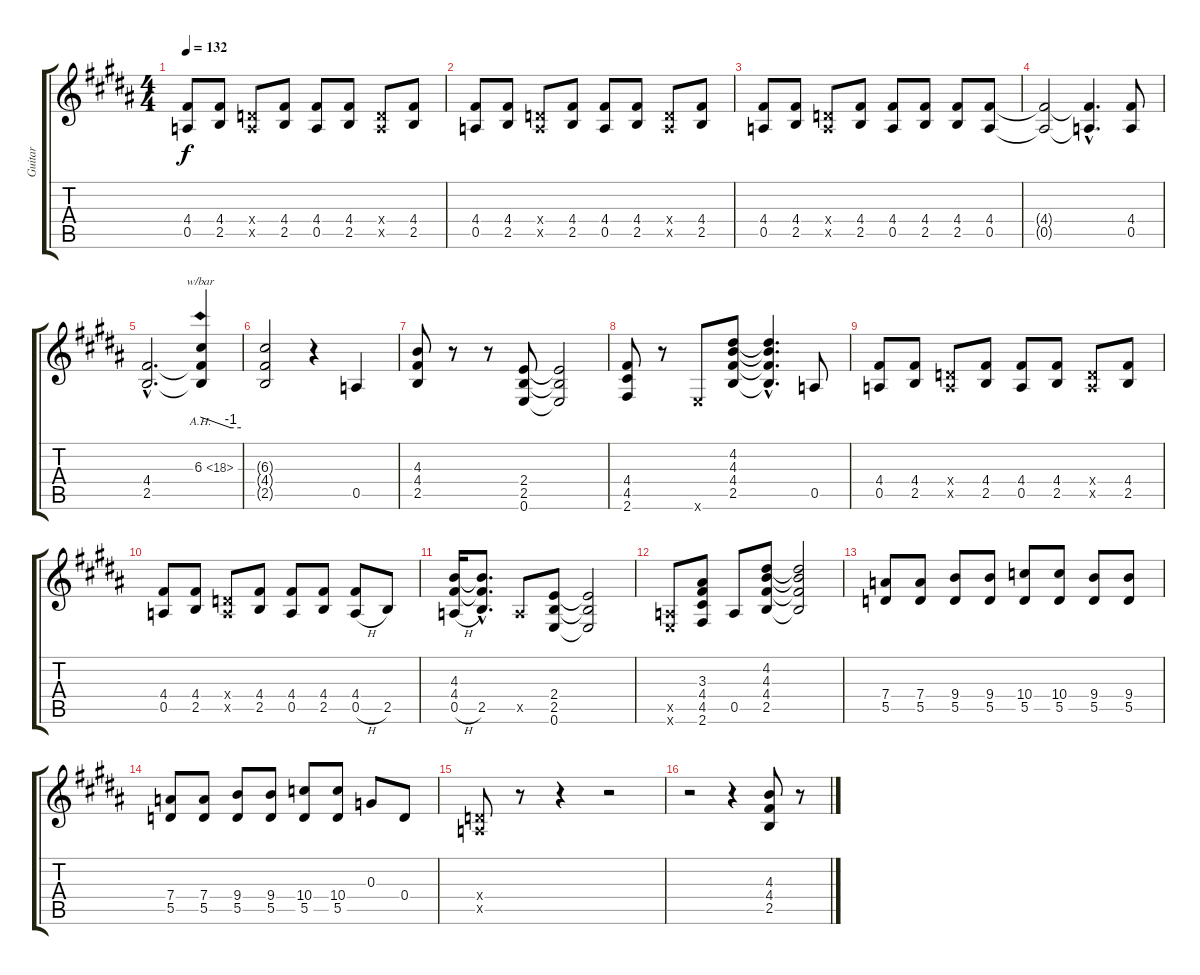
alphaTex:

\track ("Guitar" "Guitar") {instrument electricguitarmuted}
\staff {score tabs}
\tuning (E4 B3 G3 D3 A2 E2) {hide}
\ts (4 4)
\tempo 132
\clef g2
\ks b
(4.4 0.5).8{dy f} (4.4 2.5).8 (0.4{x} 0.5{x}).8 (4.4 2.5).8 (4.4 0.5).8 (4.4 2.5).8 (0.4{x} 0.5{x}).8 (4.4 2.5).8 |
(4.4 0.5).8 (4.4 2.5).8 (0.4{x} 0.5{x}).8 (4.4 2.5).8 (4.4 0.5).8 (4.4 2.5).8 (0.4{x} 0.5{x}).8 (4.4 2.5).8 |
(4.4 0.5).8 (4.4 2.5).8 (0.4{x} 0.5{x}).8 (4.4 2.5).8 (4.4 0.5).8 (4.4 2.5).8 (4.4 2.5).8 (4.4 0.5).8 |
(4.4{t} 0.5{t}).2 (4.4{hac t} 0.5{hac t}).4{d} (4.4 0.5).8 |
(4.4{hac} 2.5{hac}).2{d} (6.3{ah 12} 4.4{t} 2.5{t}).4{tbe (custom default 0 0 45 -4 60 -4)} |
(6.3{t} 4.4{t} 2.5{t}).2 r.4 0.5.4 |
(4.3 4.4 2.5).8 r.8 r.8 (2.4 2.5 0.6).8 (2.4{t} 2.5{t} 0.6{t}).2 |
(4.4 4.5 2.6).8 r.8 0.6{x}.8 (4.2 4.3 4.4 2.5).8 (4.2{hac t} 4.3{hac t} 4.4{hac t} 2.5{hac t}).4{d} 0.5.8 |
(4.4 0.5).8 (4.4 2.5).8 (0.4{x} 0.5{x}).8 (4.4 2.5).8 (4.4 0.5).8 (4.4 2.5).8 (0.4{x} 0.5{x}).8 (4.4 2.5).8 |
(4.4 0.5).8 (4.4 2.5).8 (0.4{x} 0.5{x}).8 (4.4 2.5).8 (4.4 0.5).8 (4.4 2.5).8 (4.4 0.5{h}).8 2.5.8 |
(4.3 4.4 0.5{h}).16 (4.3{hac t} 4.4{hac t} 2.5{hac}).8{d} 0.5{x}.8 (2.4 2.5 0.6).8 (2.4{t} 2.5{t} 0.6{t}).2 |
(0.5{x} 0.6{x}).8 (3.3 4.4 4.5 2.6).8 0.5.8 (4.2 4.3 4.4 2.5).8 (4.2{t} 4.3{t} 4.4{t} 2.5{t}).2 |
(7.4 5.5).8 (7.4 5.5).8 (9.4 5.5).8 (9.4 5.5).8 (10.4 5.5).8 (10.4 5.5).8 (9.4 5.5).8 (9.4 5.5).8 |
(7.4 5.5).8 (7.4 5.5).8 (9.4 5.5).8 (9.4 5.5).8 (10.4 5.5).8 (10.4 5.5).8 0.3.8 0.4.8 |
(0.4{x} 0.5{x}).8 r.8 r.4 r.2 |
r.2 r.4 (4.3 4.4 2.5).8 r.8
